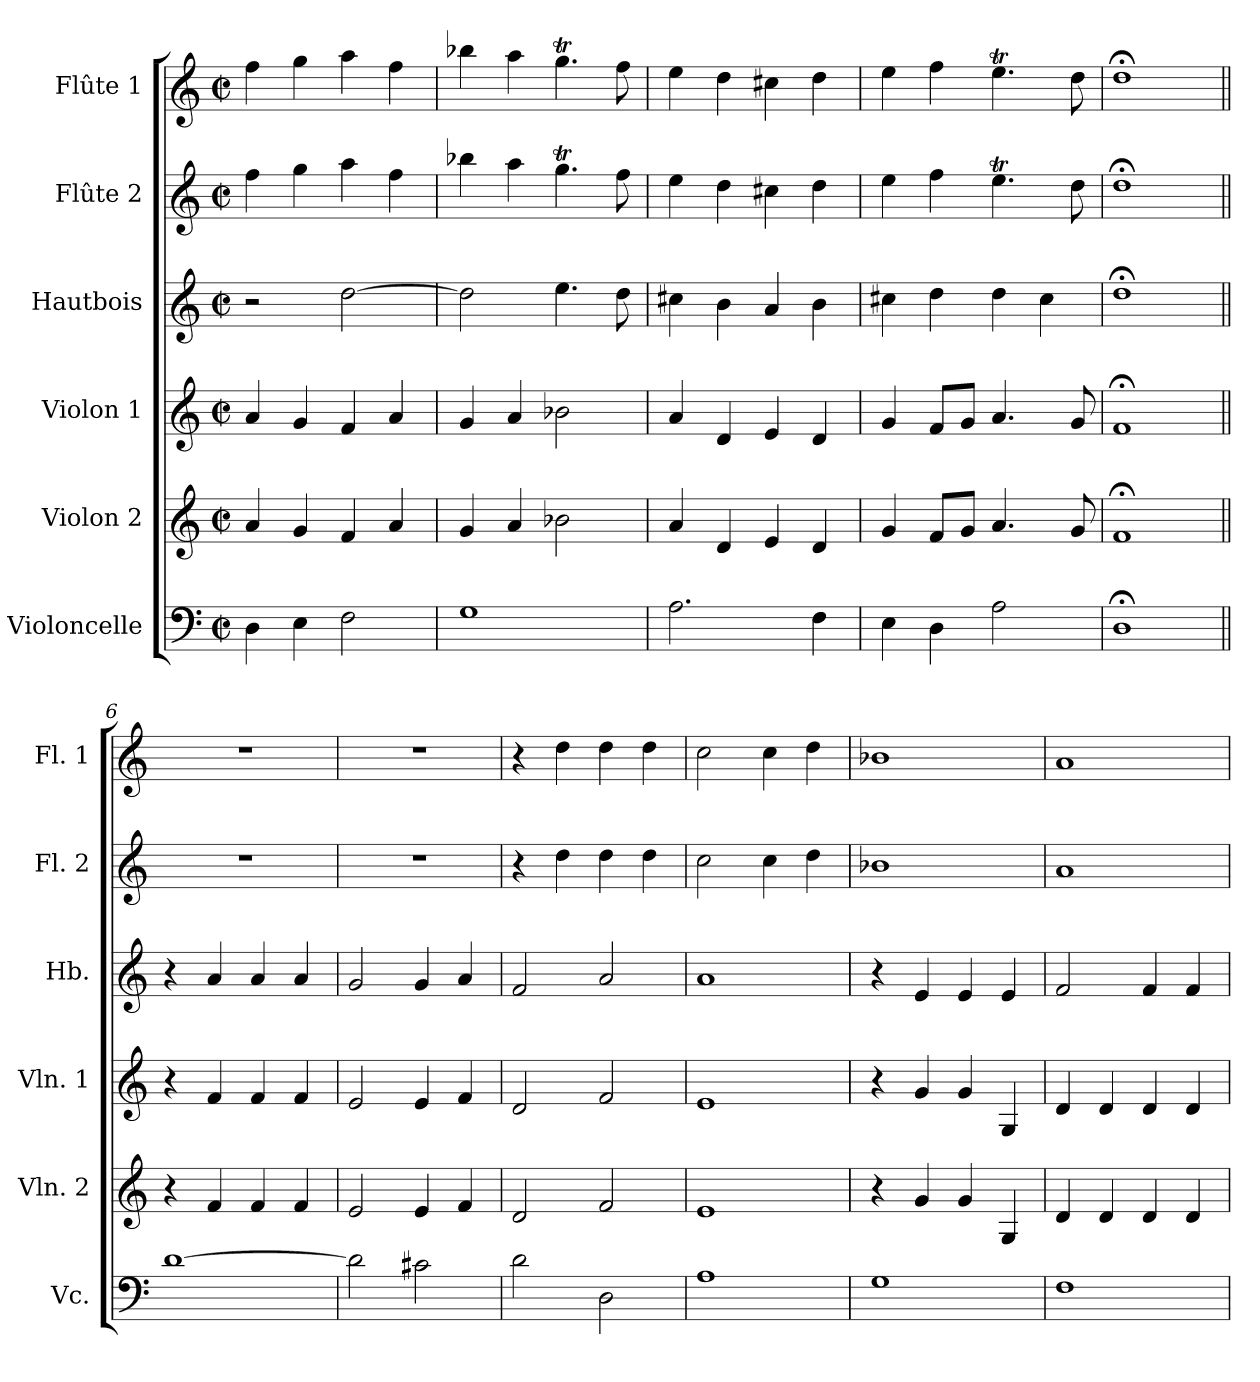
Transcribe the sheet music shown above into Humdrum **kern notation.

**kern	**kern	**kern	**kern	**kern	**kern
*part6	*part5	*part4	*part3	*part2	*part1
*staff6	*staff5	*staff4	*staff3	*staff2	*staff1
*I"Violoncelle	*I"Violon 2	*I"Violon 1	*I"Hautbois	*I"Flûte 2	*I"Flûte 1
*I'Vc.	*I'Vln. 2	*I'Vln. 1	*I'Hb.	*I'Fl. 2	*I'Fl. 1
*clefF4	*clefG2	*clefG2	*clefG2	*clefG2	*clefG2
*k[]	*k[]	*k[]	*k[]	*k[]	*k[]
*C:	*C:	*C:	*C:	*C:	*C:
*M2/2	*M2/2	*M2/2	*M2/2	*M2/2	*M2/2
*met(c|)	*met(c|)	*met(c|)	*met(c|)	*met(c|)	*met(c|)
=1	=1	=1	=1	=1	=1
4D\	4a/	4a/	2r	4ff\	4ff\
4E\	4g/	4g/	.	4gg\	4gg\
2F\	4f/	4f/	[2dd\	4aa\	4aa\
.	4a/	4a/	.	4ff\	4ff\
=2	=2	=2	=2	=2	=2
1G	4g/	4g/	2dd\]	4bb-X\	4bb-X\
.	4a/	4a/	.	4aa\	4aa\
.	2b-X\	2b-X\	4.ee\	4.ggT\	4.ggT\
.	.	.	8dd\	8ff\	8ff\
=3	=3	=3	=3	=3	=3
2.A\	4a/	4a/	4cc#X\	4ee\	4ee\
.	4d/	4d/	4b\	4dd\	4dd\
.	4e/	4e/	4a/	4cc#X\	4cc#X\
4F\	4d/	4d/	4b\	4dd\	4dd\
=4	=4	=4	=4	=4	=4
4E\	4g/	4g/	4cc#X\	4ee\	4ee\
4D\	8f/L	8f/L	4dd\	4ff\	4ff\
.	8g/J	8g/J	.	.	.
2A\	4.a/	4.a/	4dd\	4.eet\	4.eet\
.	.	.	4cc#\	.	.
.	8g/	8g/	.	8dd\	8dd\
!!LO:PB:g=z
=5	=5	=5	=5	=5	=5
1D;<	1f;<	1f;<	1dd;<	1dd;<	1dd;<
=6||	=6||	=6||	=6||	=6||	=6||
[1d	4r	4r	4r	1r	1r
.	4f/	4f/	4a/	.	.
.	4f/	4f/	4a/	.	.
.	4f/	4f/	4a/	.	.
=7	=7	=7	=7	=7	=7
2d\]	2e/	2e/	2g/	1r	1r
2c#X\	4e/	4e/	4g/	.	.
.	4f/	4f/	4a/	.	.
=8	=8	=8	=8	=8	=8
2d\	2d/	2d/	2f/	4r	4r
.	.	.	.	4dd\	4dd\
2D\	2f/	2f/	2a/	4dd\	4dd\
.	.	.	.	4dd\	4dd\
!!LO:PB:g=z
=9	=9	=9	=9	=9	=9
1A	1e	1e	1a	2cc\	2cc\
.	.	.	.	4cc\	4cc\
.	.	.	.	4dd\	4dd\
=10	=10	=10	=10	=10	=10
1G	4r	4r	4r	1b-X	1b-X
.	4g/	4g/	4e/	.	.
.	4g/	4g/	4e/	.	.
.	4G/	4G/	4e/	.	.
=11	=11	=11	=11	=11	=11
1F	4d/	4d/	2f/	1a	1a
.	4d/	4d/	.	.	.
.	4d/	4d/	4f/	.	.
.	4d/	4d/	4f/	.	.
=	=	=	=	=	=
*-	*-	*-	*-	*-	*-
